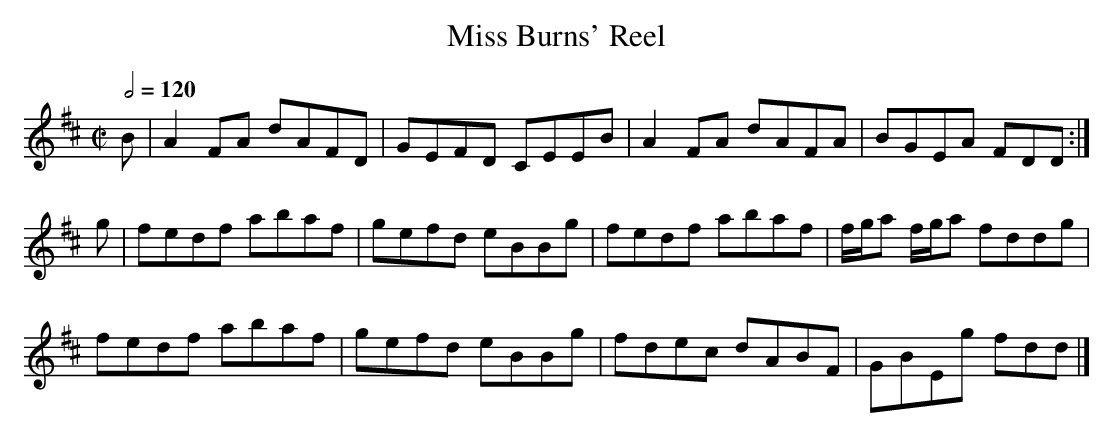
X:1
T:Miss Burns' Reel
M:C|
L:1/8
Q:1/2=120
K:D
B|A2FA dAFD|GEFD CEEB|A2FA dAFA|BGEA        FDD:|
g|fedf abaf|gefd eBBg|fedf abaf|f/g/a f/g/a fddg|
  fedf abaf|gefd eBBg|fdec dABF|GBEg        fdd|]
